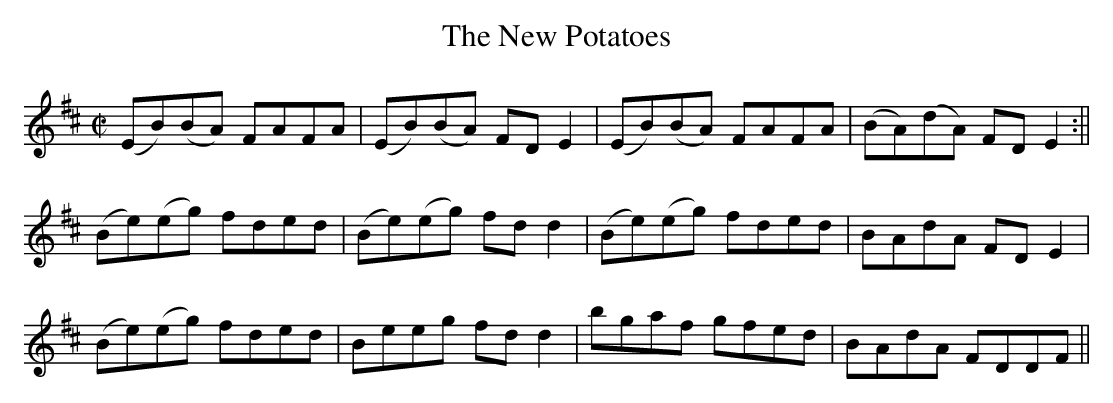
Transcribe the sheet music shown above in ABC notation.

X:1
T:New Potatoes, The
M:C|
L:1/8
K:Edor
(EB)(BA) FAFA | (EB)(BA) FD E2 | (EB)(BA) FAFA | (BA)(dA) FD E2 :||
(Be)(eg) fded | (Be)(eg) fd d2 | (Be)(eg) fded | BAdA FD E2 |
(Be)(eg) fded | Beeg fd d2 | bgaf gfed | BAdA FDDF ||
